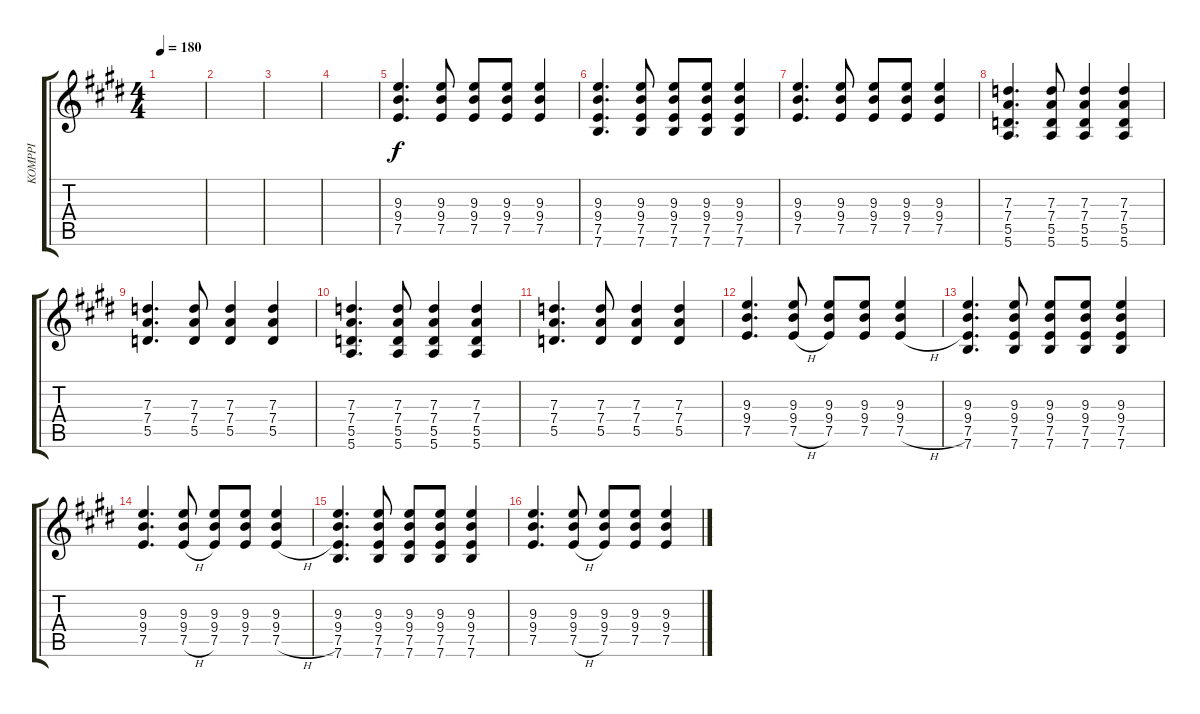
\track ("KOMPPI" "KOMPPI") {instrument electricguitarmuted}
\staff {score tabs}
\tuning (E4 B3 G3 D3 A2 E2) {hide}
\ts (4 4)
\tempo 180
\clef g2
\ks e
|
|
|
|
(9.3 9.4 7.5).4{d} (9.3 9.4 7.5).8 (9.3 9.4 7.5).8 (9.3 9.4 7.5).8 (9.3 9.4 7.5).4 |
(9.3 9.4 7.5 7.6).4{d} (9.3 9.4 7.5 7.6).8 (9.3 9.4 7.5 7.6).8 (9.3 9.4 7.5 7.6).8 (9.3 9.4 7.5 7.6).4 |
(9.3 9.4 7.5).4{d} (9.3 9.4 7.5).8 (9.3 9.4 7.5).8 (9.3 9.4 7.5).8 (9.3 9.4 7.5).4 |
(7.3 7.4 5.5 5.6).4{d} (7.3 7.4 5.5 5.6).8 (7.3 7.4 5.5 5.6).4 (7.3 7.4 5.5 5.6).4 |
(7.3 7.4 5.5).4{d} (7.3 7.4 5.5).8 (7.3 7.4 5.5).4 (7.3 7.4 5.5).4 |
(7.3 7.4 5.5 5.6).4{d} (7.3 7.4 5.5 5.6).8 (7.3 7.4 5.5 5.6).4 (7.3 7.4 5.5 5.6).4 |
(7.3 7.4 5.5).4{d} (7.3 7.4 5.5).8 (7.3 7.4 5.5).4 (7.3 7.4 5.5).4 |
(9.3 9.4 7.5).4{d} (9.3 9.4 7.5{h}).8 (9.3 9.4 7.5).8 (9.3 9.4 7.5).8 (9.3 9.4 7.5{h}).4 |
(9.3 9.4 7.5 7.6).4{d} (9.3 9.4 7.5 7.6).8 (9.3 9.4 7.5 7.6).8 (9.3 9.4 7.5 7.6).8 (9.3 9.4 7.5 7.6).4 |
(9.3 9.4 7.5).4{d} (9.3 9.4 7.5{h}).8 (9.3 9.4 7.5).8 (9.3 9.4 7.5).8 (9.3 9.4 7.5{h}).4 |
(9.3 9.4 7.5 7.6).4{d} (9.3 9.4 7.5 7.6).8 (9.3 9.4 7.5 7.6).8 (9.3 9.4 7.5 7.6).8 (9.3 9.4 7.5 7.6).4 |
(9.3 9.4 7.5).4{d} (9.3 9.4 7.5{h}).8 (9.3 9.4 7.5).8 (9.3 9.4 7.5).8 (9.3 9.4 7.5{h}).4
